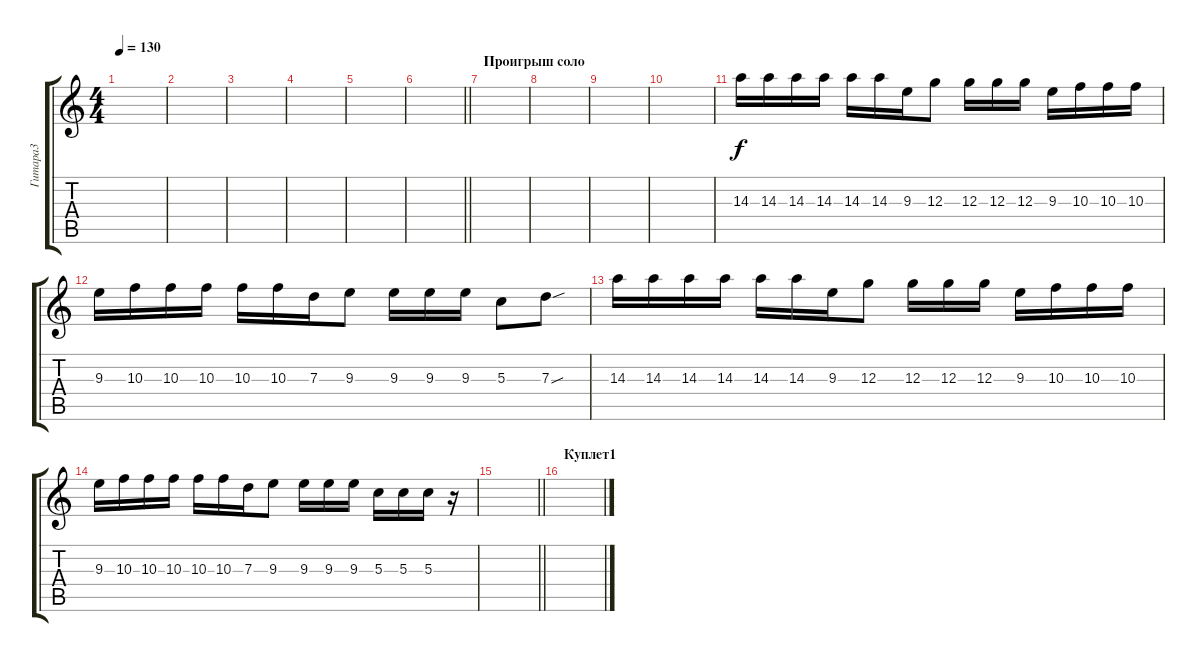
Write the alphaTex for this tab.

\track ("Гитара3" "Гитара3") {instrument distortionguitar}
\staff {score tabs}
\tuning (E4 B3 G3 D3 A2 E2) {hide}
\ts (4 4)
\tempo 130
\clef g2
\ks c
|
|
|
|
|
\barLineRight lightlight
|
\section ("" "Проигрыш соло")
|
|
|
|
14.3.16 14.3.16 14.3.16 14.3.16 14.3.16 14.3.16 9.3.16 12.3.8 12.3.16 12.3.16 12.3.16 9.3.16 10.3.16 10.3.16 10.3.16 |
9.3.16 10.3.16 10.3.16 10.3.16 10.3.16 10.3.16 7.3.16 9.3.8 9.3.16 9.3.16 9.3.16 5.3.8 7.3{sou}.8 |
14.3.16 14.3.16 14.3.16 14.3.16 14.3.16 14.3.16 9.3.16 12.3.8 12.3.16 12.3.16 12.3.16 9.3.16 10.3.16 10.3.16 10.3.16 |
9.3.16 10.3.16 10.3.16 10.3.16 10.3.16 10.3.16 7.3.16 9.3.8 9.3.16 9.3.16 9.3.16 5.3.16 5.3.16 5.3.16 r.16 |
\barLineRight lightlight
|
\section ("" "Куплет1")
